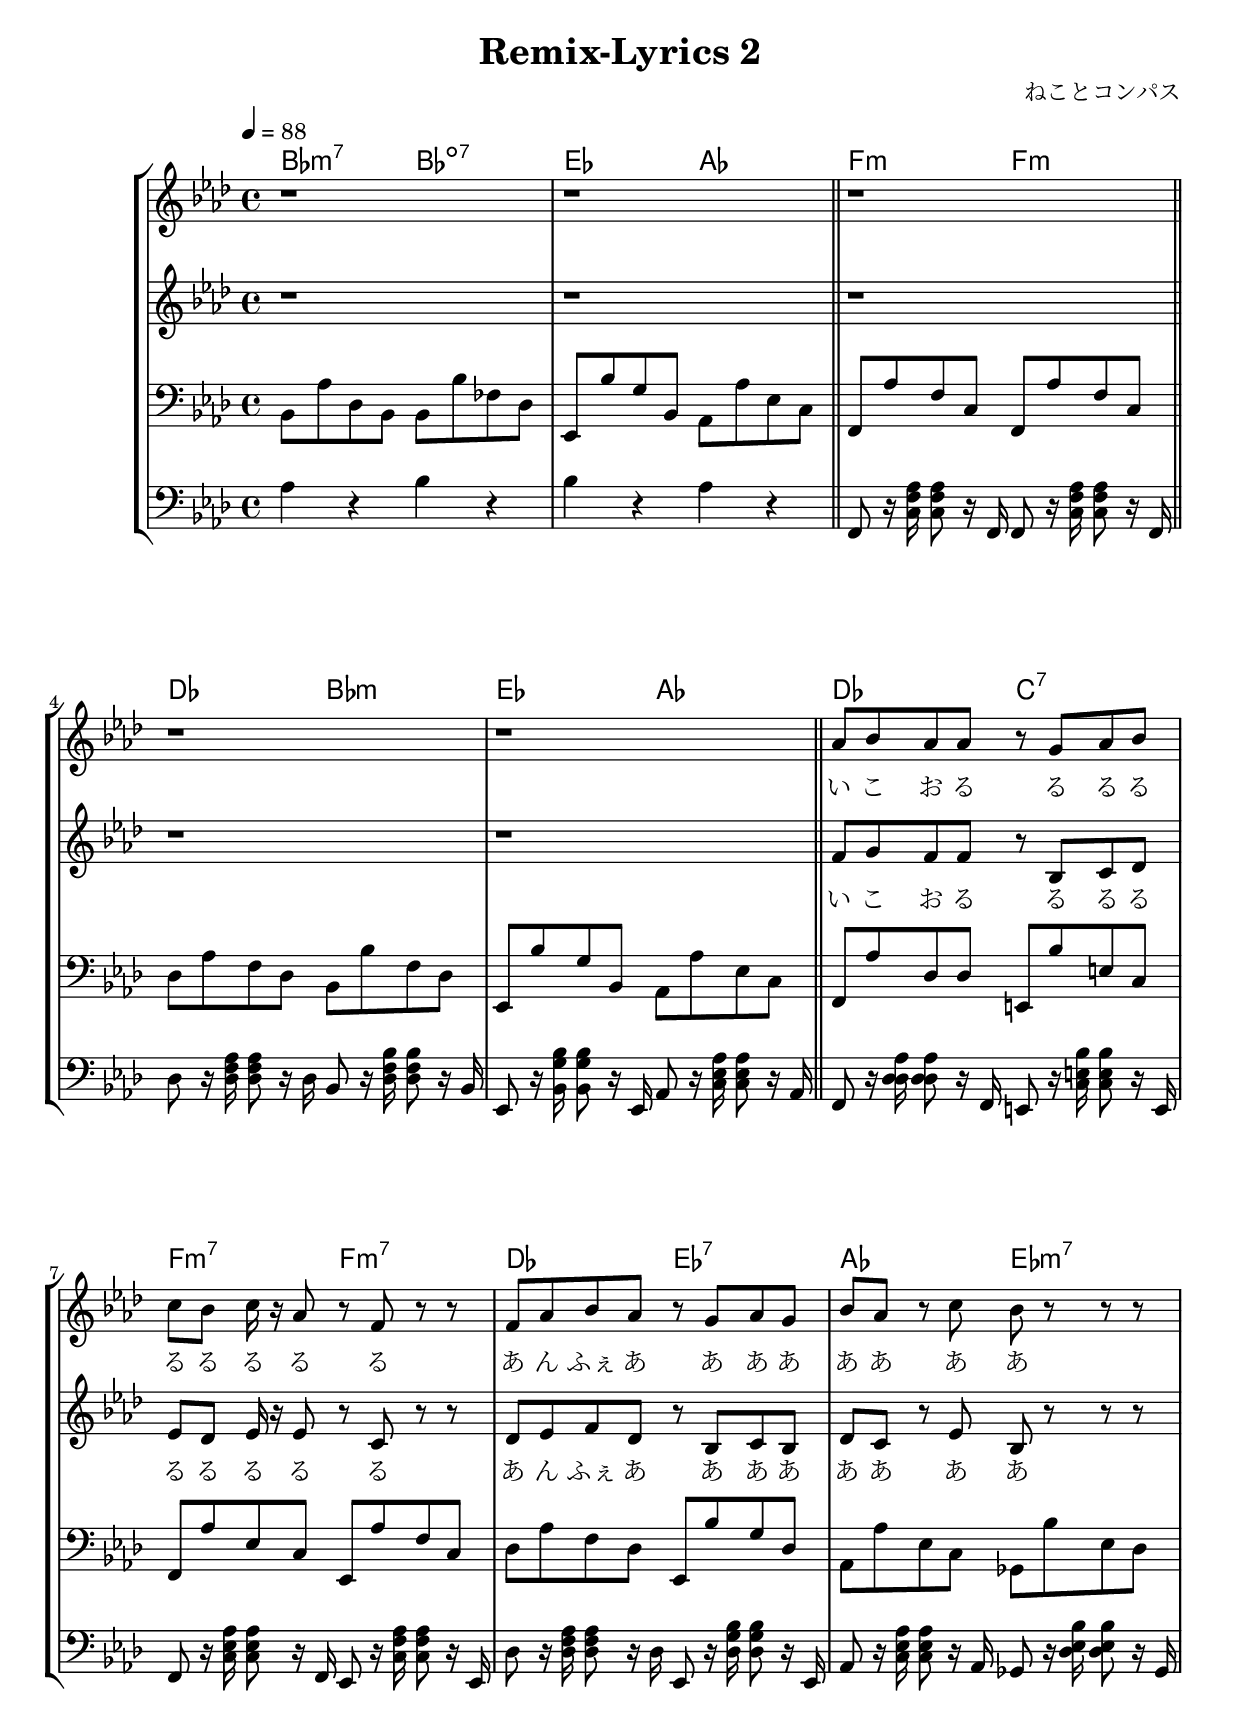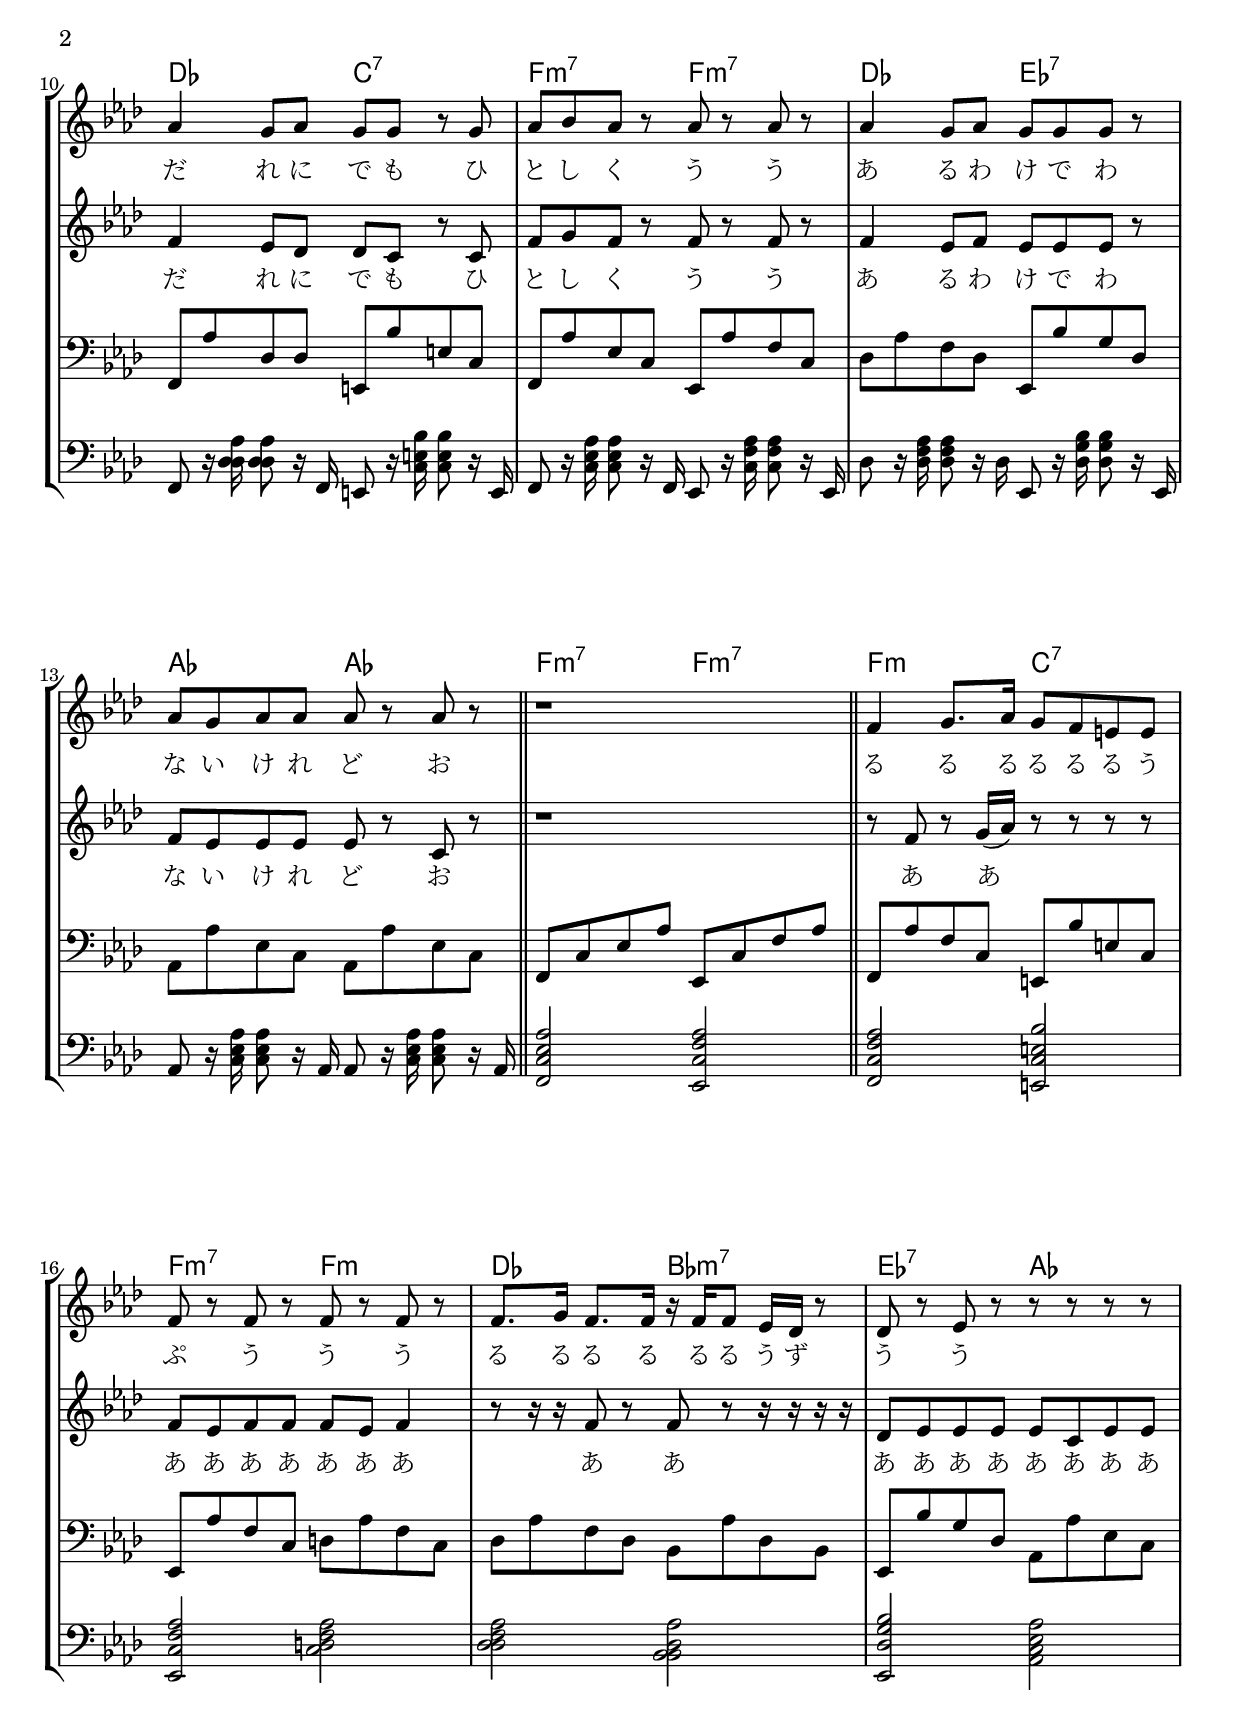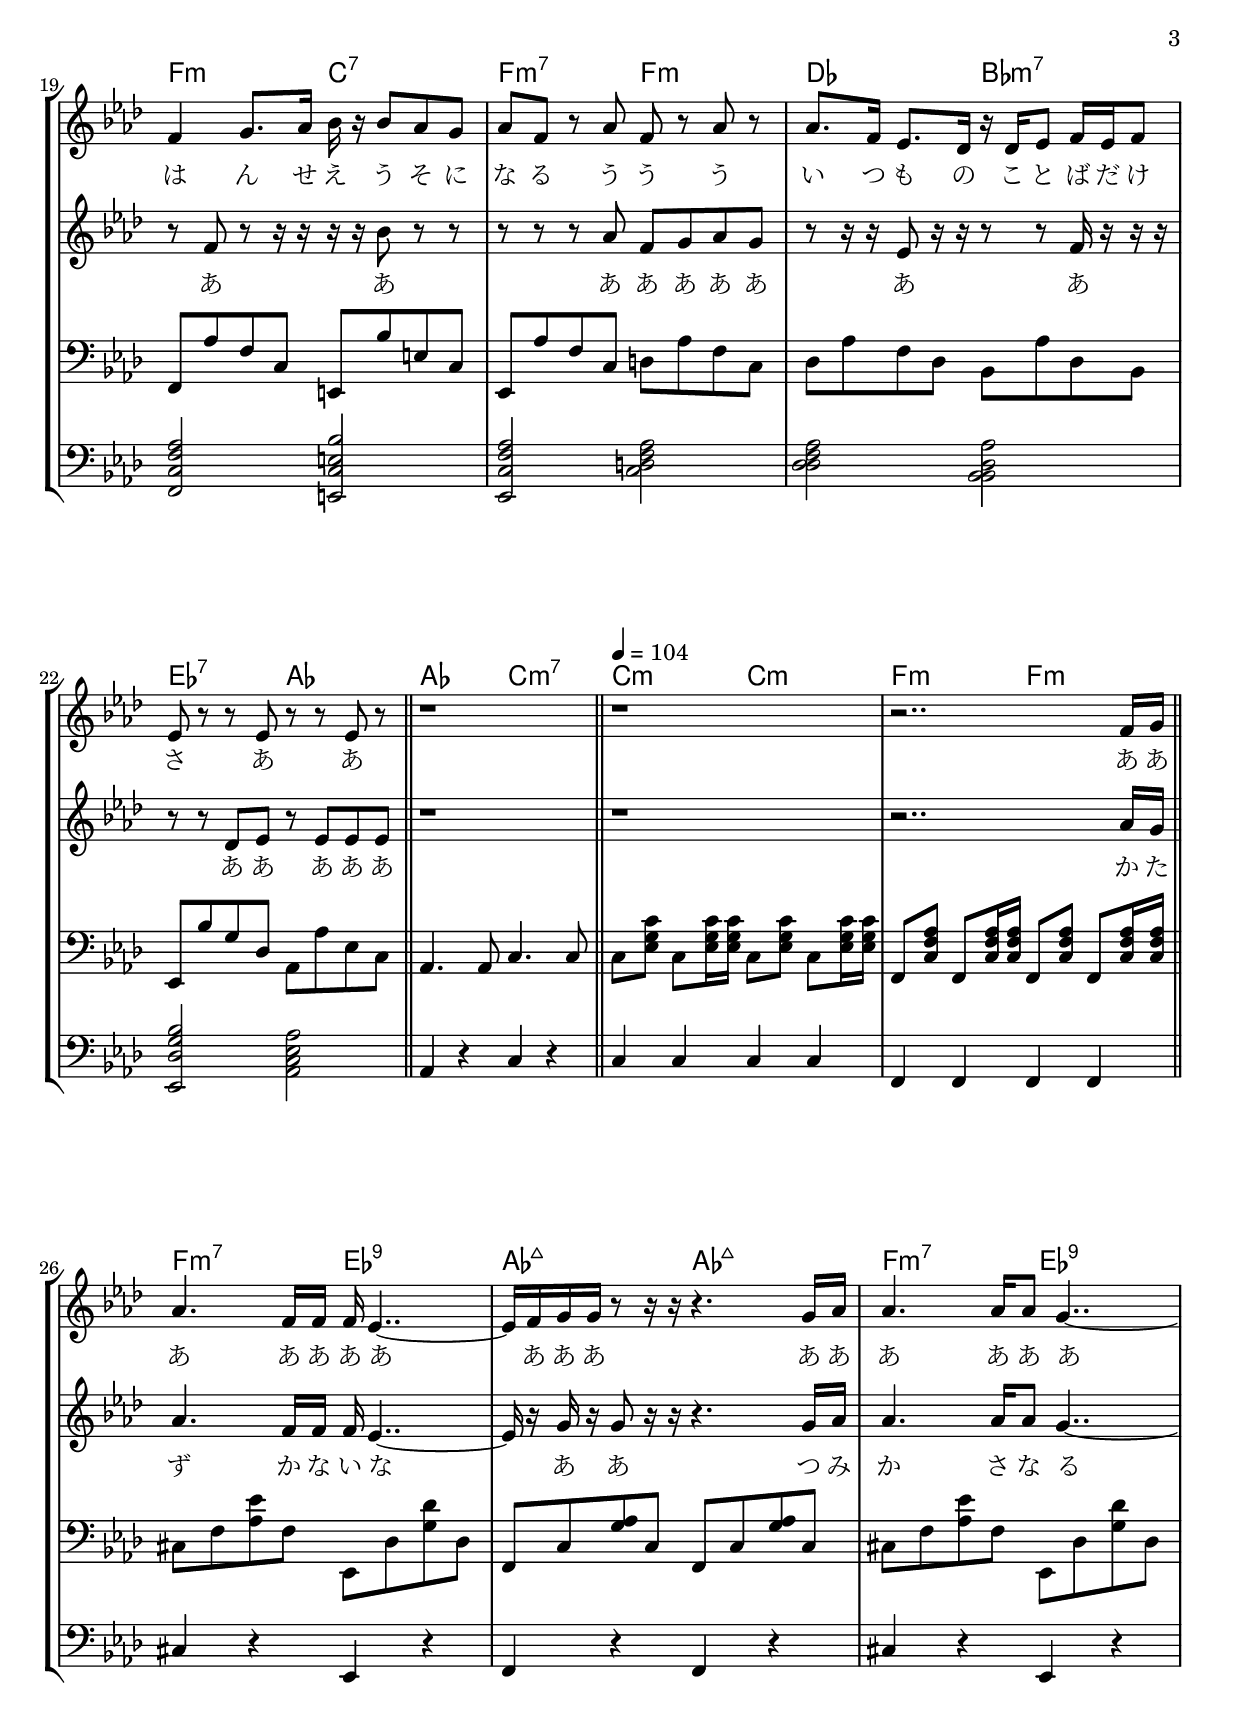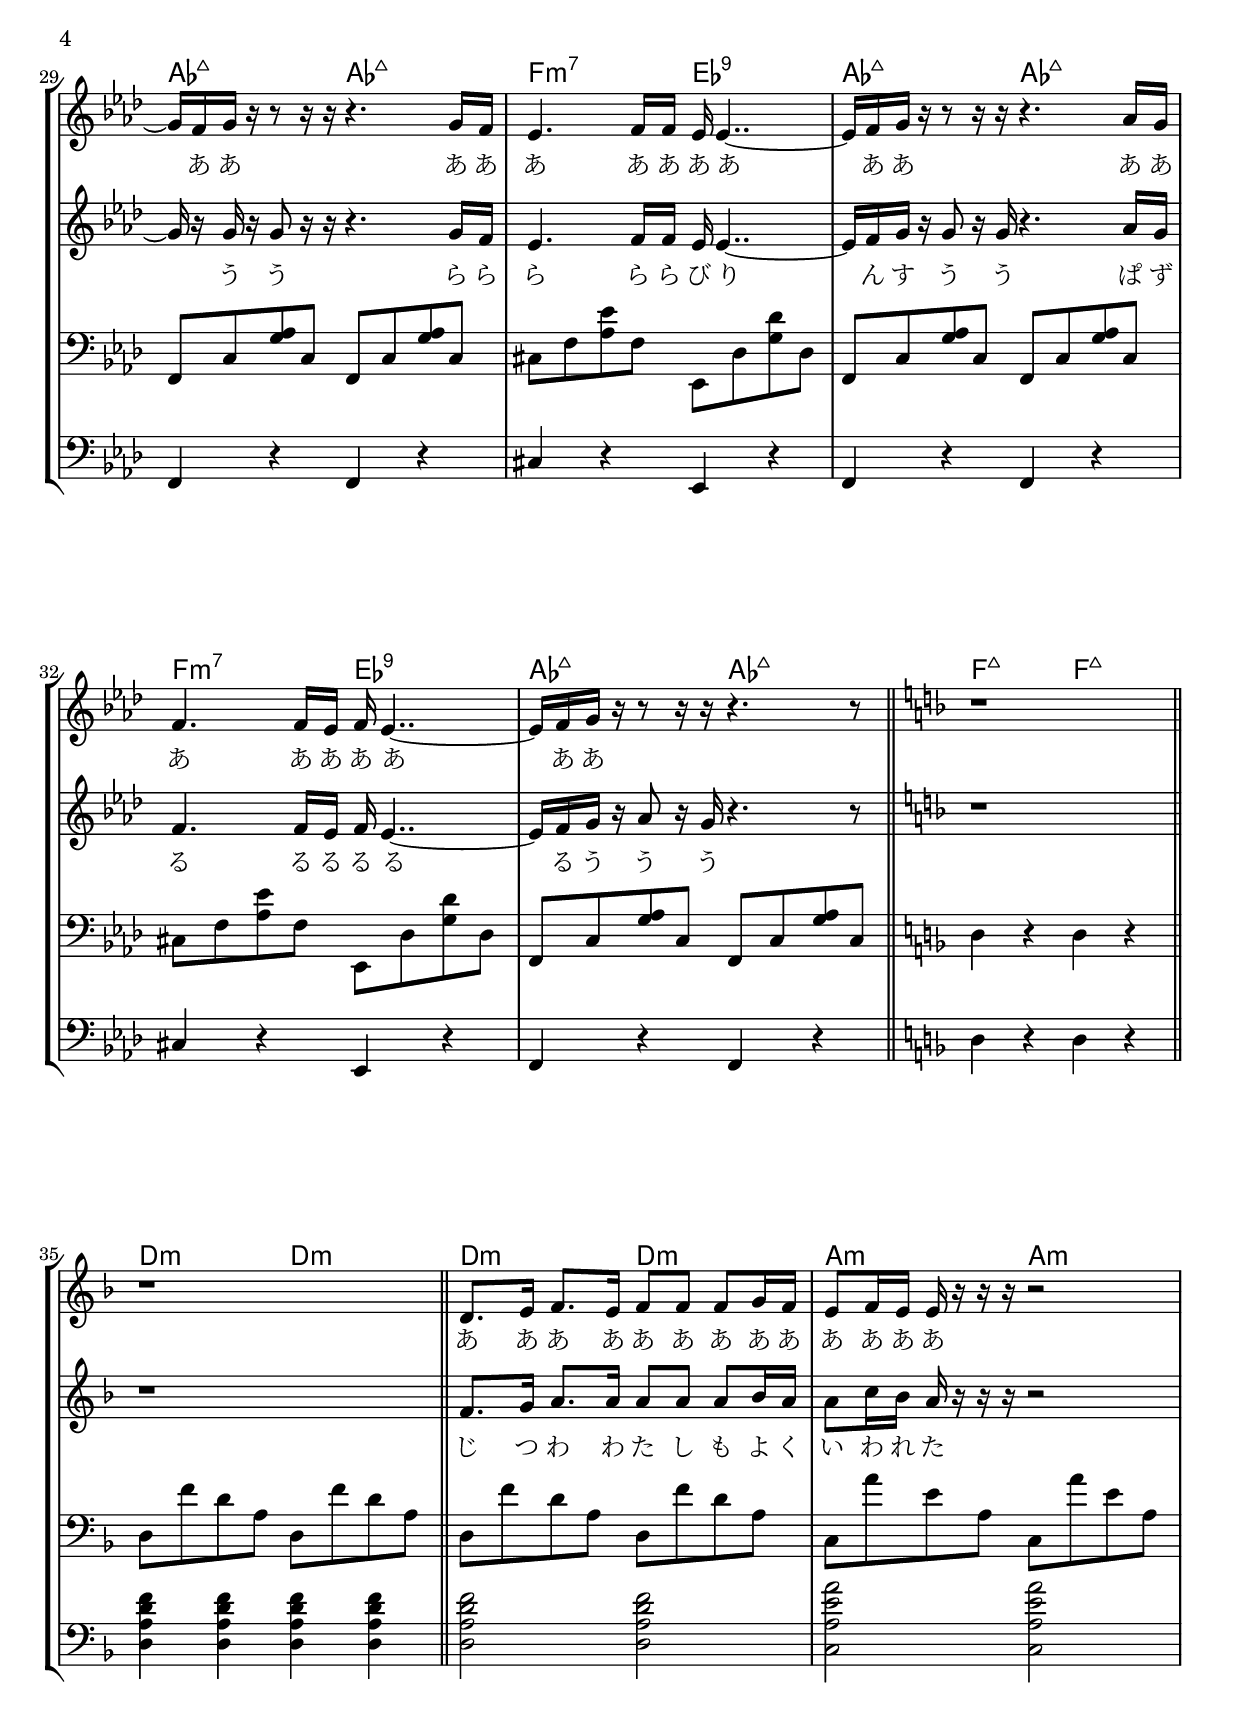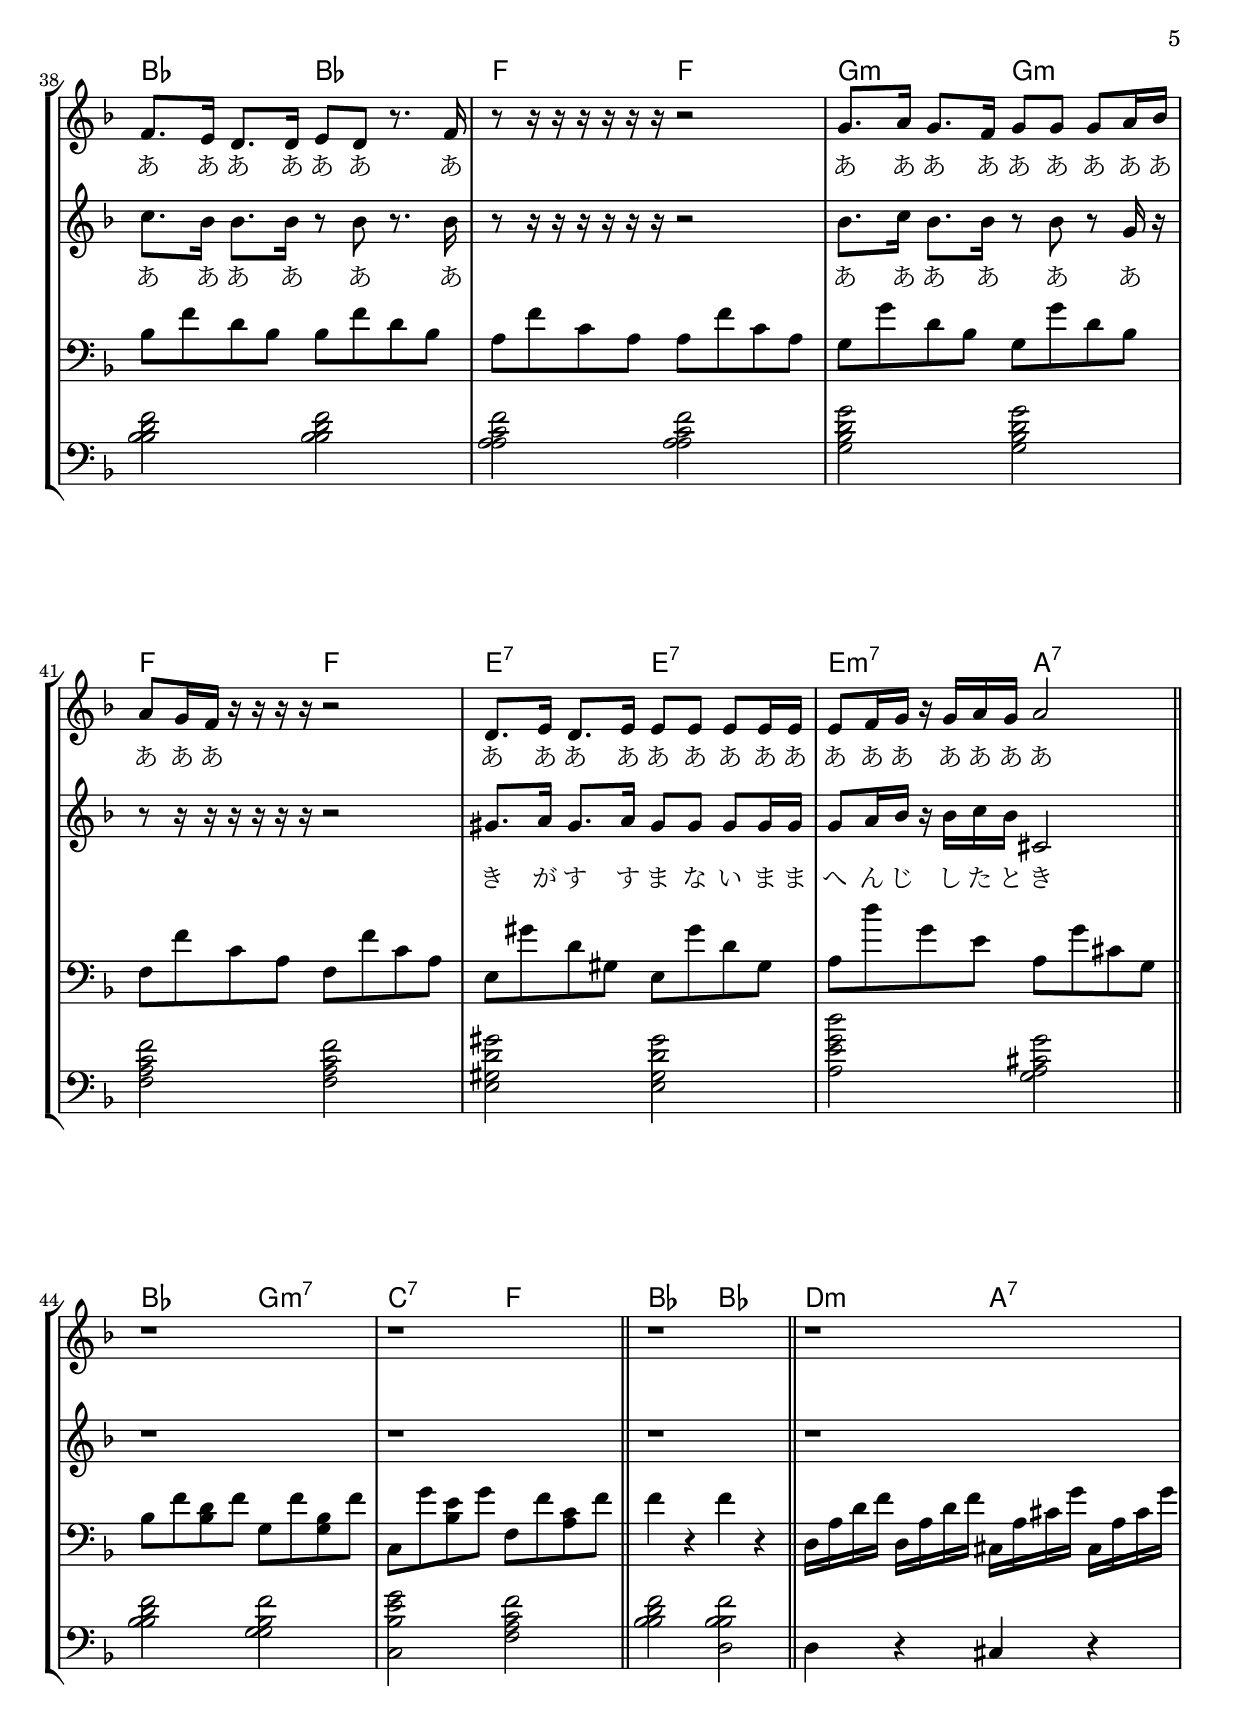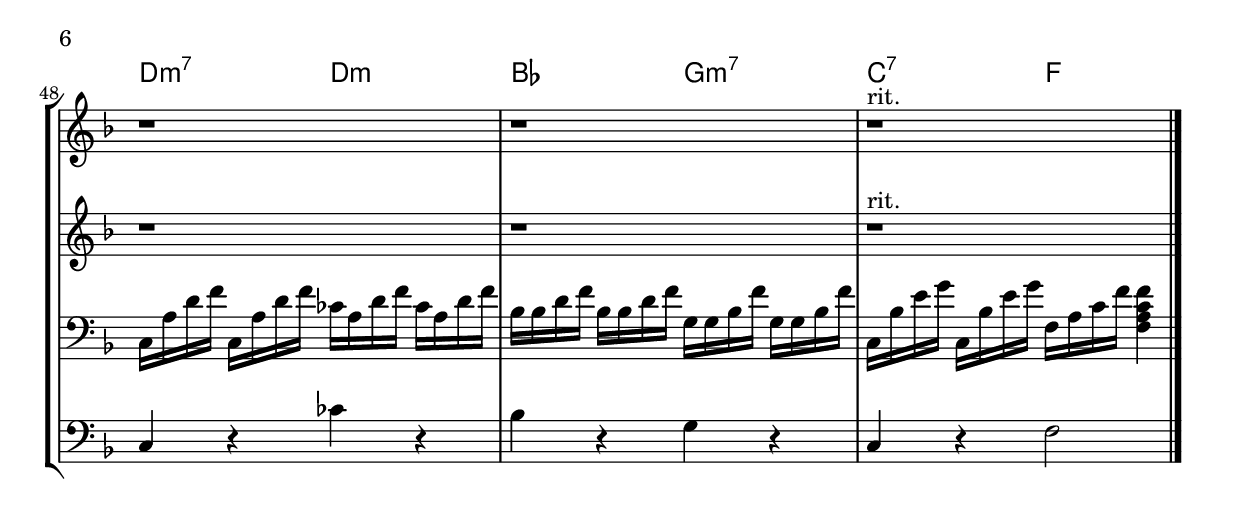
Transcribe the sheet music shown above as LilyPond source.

\version "2.12.1"

\header {
	title = \markup {"Remix-Lyrics 2"}
	composer = \markup \center-column {ねことコンパス}
}

harmony = \chordmode {
	bes2:min7 bes:dim7 es as 

	f:m f:m 

	des bes:m es as 

	des c:7 f:min7 f:min7 des es:7 as es:min7 des c:7 f:min7 f:min7 des es:7 as as 

	f:min7 f:min7 

	f:m c:7 f:min7 f:m des bes:min7 es:7 as f:m c:7 f:min7 f:m des bes:min7 es:7 as 

	as c:min7 

	c:m c:m f:m f:m 

	f:min7 es:9 as:maj7 as:maj7 f:min7 es:9 as:maj7 as:maj7 f:min7 es:9 as:maj7 as:maj7 f:min7 es:9 as:maj7 as:maj7 

	f:maj7 f:maj7 

	d:m d:m 

	d:m d:m a:m a:m bes bes f f g:m g:m f f e:7 e:7 e:m7 a:7 

	bes g:min7 c:7 f 

	bes bes 

	d:m a:7 d:min7 d:m bes g:min7 c:7 f 
}

melody = {
	\key as \major
	\tempo 4 = 88
	r1 | r1   
	r1   
	r1 | r1   
	\set Staff.midiInstrument = #"fss0.35"
	as'8  bes'8  as'8  as'8  r8  g'8  as'8  bes'8 
	c''8  bes'8  c''16  r16  as'8  r8  f'8  r8  r8 
	f'8  as'8  bes'8  as'8  r8  g'8  as'8  g'8 
	bes'8  as'8  r8  c''8  bes'8  r8  r8  r8 
	as'4  g'8  as'8  g'8  g'8  r8  g'8 
	as'8  bes'8  as'8  r8  as'8  r8  as'8  r8 
	as'4  g'8  as'8  g'8  g'8  g'8  r8 
	as'8  g'8  as'8  as'8  as'8  r8  as'8  r8
	r1   
	\set Staff.midiInstrument = #"fss0.35"
	f'4  g'8.  as'16  g'8  f'8  e'8  e'8 
	f'8  r8  f'8  r8  f'8  r8  f'8  r8 
	f'8.  g'16  f'8.  f'16  r16  f'16  f'8  es'16  des'16  r8 
	des'8  r8  es'8  r8  r8  r8  r8  r8 
	f'4  g'8.  as'16  bes'16  r16  bes'8  as'8  g'8 
	as'8  f'8  r8  as'8  f'8  r8  as'8  r8 
	as'8.  f'16  es'8.  des'16  r16  des'16  es'8  f'16  es'16  f'8 
	es'8  r8  r8  es'8  r8  r8  es'8  r8
	r1   
	\tempo 4 = 104
	r1 | r2.. 
	\set Staff.midiInstrument = #"Lead 2 (sawtooth)"
	f'16  g'16 
	as'4.  f'16  f'16  f'16  es'4..~ 
	es'16  f'16  g'16  g'16  r8  r16  r16  r4.  g'16  as'16 
	as'4.  as'16  as'8  g'4..~ 
	g'16  f'16  g'16  r16  r8  r16  r16  r4.  g'16  f'16 
	es'4.  f'16  f'16  es'16  es'4..~ 
	es'16  f'16  g'16  r16  r8  r16  r16  r4.  as'16  g'16 
	f'4.  f'16  es'16  f'16  es'4..~ 
	es'16  f'16  g'16  r16  r8  r16  r16  r4.  	r8 	\key f \major
	r1   
	r1   
	\set Staff.midiInstrument = #"FX 4 (atmosphere)"
	d'8.  e'16  f'8.  e'16  f'8  f'8  f'8  g'16  f'16 
	e'8  f'16  e'16  e'16  r16  r16  r16  r2 
	f'8.  e'16  d'8.  d'16  e'8  d'8  r8.  f'16 
	r8  r16  r16  r16  r16  r16  r16  r2 
	g'8.  a'16  g'8.  f'16  g'8  g'8  g'8  a'16  bes'16 
	a'8  g'16  f'16  r16  r16  r16  r16  r2 
	d'8.  e'16  d'8.  e'16  e'8  e'8  e'8  e'16  e'16 
	e'8  f'16  g'16  r16  g'16  a'16  g'16  a'2
	r1 | r1   
	r1   
	r1 | r1 | r1 | r1^"rit." \bar "|."
}

words = \lyricmode {
	
	
	
	い  こ  お  る  る  る  る  る  る  る  る  る  あ  ん  ふぇ  あ  あ  あ  あ  あ  あ  あ  あ  だ  れ  に  で  も  ひ  と  し  く  う  う  あ  る  わ  け  で  わ  な  い  け  れ  ど  お  
	
	る  る  る  る  る  る  う  ぷ  う  う  う  る  る  る  る  る  る  う  ず  う  う  は  ん  せ  え  う  そ  に  な  る  う  う  う  い  つ  も  の  こ  と  ば  だ  け  さ  あ  あ  
	
	
	あ  あ  あ  あ  あ  あ  あ  あ  あ  あ  あ  あ  あ  あ  あ  あ  あ  あ  あ  あ  あ  あ  あ  あ  あ  あ  あ  あ  あ  あ  あ  あ  あ  あ  あ  あ  
	
	
	あ  あ  あ  あ  あ  あ  あ  あ  あ  あ  あ  あ  あ  あ  あ  あ  あ  あ  あ  あ  あ  あ  あ  あ  あ  あ  あ  あ  あ  あ  あ  あ  あ  あ  あ  あ  あ  あ  あ  あ  あ  あ  あ  あ  あ  あ  あ  あ  
	
	
	
}

secondmelody = {
	\key as \major
	\tempo 4 = 88
	r1 | r1   
	r1   
	r1 | r1   
	\set Staff.midiInstrument = #"fss0.35"
	f'8  g'8  f'8  f'8  r8  bes8  c'8  des'8 
	es'8  des'8  es'16  r16  es'8  r8  c'8  r8  r8 
	des'8  es'8  f'8  des'8  r8  bes8  c'8  bes8 
	des'8  c'8  r8  es'8  bes8  r8  r8  r8 
	f'4  es'8  des'8  des'8  c'8  r8  c'8 
	f'8  g'8  f'8  r8  f'8  r8  f'8  r8 
	f'4  es'8  f'8  es'8  es'8  es'8  r8 
	f'8  es'8  es'8  es'8  es'8  r8  c'8  r8
	r1   
	\set Staff.midiInstrument = #"Ocarina"
	r8  f'8  r8  g'16  (as'16)  r8  r8  r8  r8 
	f'8  es'8  f'8  f'8  f'8  es'8  f'4 
	r8  r16  r16  f'8  r8  f'8  r8  r16  r16  r16  r16 
	des'8  es'8  es'8  es'8  es'8  c'8  es'8  es'8 
	r8  f'8  r8  r16  r16  r16  r16  bes'8  r8  r8 
	r8  r8  r8  as'8  f'8  g'8  as'8  g'8 
	r8  r16  r16  es'8  r16  r16  r8  r8  f'16  r16  r16  r16 
	r8  r8  des'8  es'8  r8  es'8  es'8  es'8
	r1   
	\tempo 4 = 104
	r1 | r2.. 
	\set Staff.midiInstrument = #"fss0.35"
	as'16  g'16 
	as'4.  f'16  f'16  f'16  es'4..~ 
	es'16  r16  g'16  r16  g'8  r16  r16  r4.  g'16  as'16 
	as'4.  as'16  as'8  g'4..~ 
	g'16  r16  g'16  r16  g'8  r16  r16  r4.  g'16  f'16 
	es'4.  f'16  f'16  es'16  es'4..~ 
	es'16  f'16  g'16  r16  g'8  r16  g'16  r4.  as'16  g'16 
	f'4.  f'16  es'16  f'16  es'4..~ 
	es'16  f'16  g'16  r16  as'8  r16  g'16  r4.  	r8 	\key f \major
	r1   
	r1   
	\set Staff.midiInstrument = #"fss0.42"
	f'8.  g'16  a'8.  a'16  a'8  a'8  a'8  bes'16  a'16 
	a'8  c''16  bes'16  a'16  r16  r16  r16  r2 
	c''8.  bes'16  bes'8.  bes'16  r8  bes'8  r8.  bes'16 
	r8  r16  r16  r16  r16  r16  r16  r2 
	bes'8.  c''16  bes'8.  bes'16  r8  bes'8  r8  g'16  r16 
	r8  r16  r16  r16  r16  r16  r16  r2 
	gis'8.  a'16  gis'8.  a'16  gis'8  gis'8  gis'8  gis'16  gis'16 
	g'8  a'16  bes'16  r16  bes'16  c''16  bes'16  cis'2
	r1 | r1   
	r1   
	r1 | r1 | r1 | r1^"rit." \bar "|."
}

secondwords = \lyricmode {
	
	
	
	い  こ  お  る  る  る  る  る  る  る  る  る  あ  ん  ふぇ  あ  あ  あ  あ  あ  あ  あ  あ  だ  れ  に  で  も  ひ  と  し  く  う  う  あ  る  わ  け  で  わ  な  い  け  れ  ど  お  
	
	あ  あ  あ  あ  あ  あ  あ  あ  あ  あ  あ  あ  あ  あ  あ  あ  あ  あ  あ  あ  あ  あ  あ  あ  あ  あ  あ  あ  あ  あ  あ  あ  あ  
	
	
	か  た  ず  か  な  い  な  あ  あ  つ  み  か  さ  な  る  う  う  ら  ら  ら  ら  ら  び  り  ん  す  う  う  ぱ  ず  る  る  る  る  る  る  う  う  う  
	
	
	じ  つ  わ  わ  た  し  も  よ  く  い  わ  れ  た  あ  あ  あ  あ  あ  あ  あ  あ  あ  あ  あ  あ  き  が  す  す  ま  な  い  ま  ま  へ  ん  じ  し  た  と  き  
	
	
	
}

tempochange = {
	\tempo 4 = 88
	r1 | r1 \bar "||"
	\tempo 4 = 88
	r1 \bar "||"
	\tempo 4 = 88
	r1 | r1 \bar "||"
	\tempo 4 = 88
	r1 | r1 | r1 | r1 | r1 | r1 | r1 | r1 \bar "||"
	\tempo 4 = 88
	r1 \bar "||"
	\tempo 4 = 88
	r1 | r1 | r1 | r1 | r1 | r1 | r1 | r1 \bar "||"
	\tempo 4 = 88
	r1 \bar "||"
	\tempo 4 = 104
	r1 | r1 \bar "||"
	\tempo 4 = 104
	r1 | r1 | r1 | r1 | r1 | r1 | r1 | r1 \bar "||"
	\tempo 4 = 104
	r1 \bar "||"
	\tempo 4 = 104
	r1 \bar "||"
	\tempo 4 = 104
	r1 | r1 | r1 | r1 | r1 | r1 | r1 | r1 \bar "||"
	\tempo 4 = 104
	r1 | r1 \bar "||"
	\tempo 4 = 104
	r1 \bar "||"
	\tempo 4 = 104
	r1 | r1 | r1 | \tempo 4 = 78 r2 \tempo 4 = 69 r2 \bar "|."
}

mainacc = {
	\clef bass
	\set Staff.midiInstrument = #"Electric Piano 1"
	\key as \major
	\tempo 4 = 88
	bes,8 as des bes,
	bes,8 bes fes des
	es,8 bes g bes,
	as,8 as es c
	\bar "||"

	\set Staff.midiInstrument = #"Electric Piano 1"
	f,8 as f c
	f,8 as f c
	\bar "||"

	\set Staff.midiInstrument = #"Acoustic Guitar (nylon)"
	des8 as f des
	bes,8 bes f des
	es,8 bes g bes,
	as,8 as es c
	\bar "||"

	\set Staff.midiInstrument = #"Acoustic Guitar (nylon)"
	f,8 as des des
	e,8 bes e c
	f,8 as es c
	es,8 as f c
	des8 as f des
	es,8 bes g des
	as,8 as es c
	ges,8 bes es des
	f,8 as des des
	e,8 bes e c
	f,8 as es c
	es,8 as f c
	des8 as f des
	es,8 bes g des
	as,8 as es c
	as,8 as es c
	\bar "||"

	\set Staff.midiInstrument = #"Acoustic Guitar (steel)"
	f,8 c8 es8 as8
	es,8 c8 f8 as8
	\bar "||"

	\set Staff.midiInstrument = #"Acoustic Guitar (nylon)"
	f,8 as f c
	e,8 bes e c
	es,8 as f c
	d8 as f c
	des8 as f des
	bes,8 as des bes,
	es,8 bes g des
	as,8 as es c
	f,8 as f c
	e,8 bes e c
	es,8 as f c
	d8 as f c
	des8 as f des
	bes,8 as des bes,
	es,8 bes g des
	as,8 as es c
	\bar "||"

	\set Staff.midiInstrument = #"FX 2 (soundtrack)"
	as,4.as,8
	c4.c8
	\bar "||"

	\set Staff.midiInstrument = #"Pad 2 (warm)"
	\tempo 4 = 104
	c8 <es g c'> c <es g c'>16 <es g c'>
	c8 <es g c'> c <es g c'>16 <es g c'>
	f,8 <c f as> f, <c f as>16 <c f as>
	f,8 <c f as> f, <c f as>16 <c f as>
	\bar "||"

	\set Staff.midiInstrument = #"Lead 7 (fifths)"
	cis8 f <as es'> f
	es,8 des <g des'> des
	f,8 c <g as> c
	f,8 c <g as> c
	cis8 f <as es'> f
	es,8 des <g des'> des
	f,8 c <g as> c
	f,8 c <g as> c
	cis8 f <as es'> f
	es,8 des <g des'> des
	f,8 c <g as> c
	f,8 c <g as> c
	cis8 f <as es'> f
	es,8 des <g des'> des
	f,8 c <g as> c
	f,8 c <g as> c
	\bar "||"

	\set Staff.midiInstrument = #"Lead 7 (fifths)"
	\key f \major
	d4 r4
	d4 r4
	\bar "||"

	\set Staff.midiInstrument = #"Bright Acoustic"
	d8 f' d' a
	d8 f' d' a
	\bar "||"

	\set Staff.midiInstrument = #"Acoustic grand"
	d8 f' d' a
	d8 f' d' a
	c8 a' e' a
	c8 a' e' a
	bes8 f' d' bes
	bes8 f' d' bes
	a8 f' c' a
	a8 f' c' a
	g8 g' d' bes
	g8 g' d' bes
	f8 f' c' a
	f8 f' c' a
	e8 gis' d' gis
	e8 gis' d' gis
	a8 d'' g' e'
	a8 g' cis' g
	\bar "||"

	\set Staff.midiInstrument = #"Electric Grand"
	bes8 f' <bes d'> f'
	g8 f' <g bes> f'
	c8 g' <bes e'> g'
	f8 f' <a c'> f'
	\bar "||"

	\set Staff.midiInstrument = #"Electric Grand"
	f'4 r4
	f'4 r4
	\bar "||"

	\set Staff.midiInstrument = #"Electric Grand"
	d16 a d' f' d a d' f'
	cis16 a cis' g' cis a cis' g'
	c16 a d' f' c a d' f'
	ces'16 a d' f' ces' a d' f'
	bes16 bes d' f' bes bes d' f'
	g16 g bes f' g g bes f'
	c16 bes e' g' c bes e' g'
	f16 a c' f' <f a c' f'>4
	\bar "|."
}

subacc = {
	\clef bass
	\set Staff.midiInstrument = #"Acoustic grand"
	\key as \major
	\tempo 4 = 88
	as4 r4
	bes4 r4
	bes4 r4
	as4 r4
	\bar "||"

	\set Staff.midiInstrument = #"Pad 3 (polysynth)"
	f,8 r16 <c f as>16 <c f as>8 r16 f,16
	f,8 r16 <c f as>16 <c f as>8 r16 f,16
	\bar "||"

	\set Staff.midiInstrument = #"Synthstrings 2"
	des8 r16 <des f as>16 <des f as>8 r16 des16
	bes,8 r16 <des f bes>16 <des f bes>8 r16 bes,16
	es,8 r16 <bes, g bes>16 <bes, g bes>8 r16 es,16
	as,8 r16 <c es as>16 <c es as>8 r16 as,16
	\bar "||"

	\set Staff.midiInstrument = #"Synthstrings 2"
	f,8 r16 <des des as>16 <des des as>8 r16 f,16
	e,8 r16 <c e bes>16 <c e bes>8 r16 e,16
	f,8 r16 <c es as>16 <c es as>8 r16 f,16
	es,8 r16 <c f as>16 <c f as>8 r16 es,16
	des8 r16 <des f as>16 <des f as>8 r16 des16
	es,8 r16 <des g bes>16 <des g bes>8 r16 es,16
	as,8 r16 <c es as>16 <c es as>8 r16 as,16
	ges,8 r16 <des es bes>16 <des es bes>8 r16 ges,16
	f,8 r16 <des des as>16 <des des as>8 r16 f,16
	e,8 r16 <c e bes>16 <c e bes>8 r16 e,16
	f,8 r16 <c es as>16 <c es as>8 r16 f,16
	es,8 r16 <c f as>16 <c f as>8 r16 es,16
	des8 r16 <des f as>16 <des f as>8 r16 des16
	es,8 r16 <des g bes>16 <des g bes>8 r16 es,16
	as,8 r16 <c es as>16 <c es as>8 r16 as,16
	as,8 r16 <c es as>16 <c es as>8 r16 as,16
	\bar "||"

	\set Staff.midiInstrument = #"Rock Organ"
	<f, c es as>2
	<es, c f as>2
	\bar "||"

	\set Staff.midiInstrument = #"Electric Guitar (clean)"
	<f, c f as>2
	<e, c e bes>2
	<es, c f as>2
	<d c f as>2
	<des des f as>2
	<bes, bes, des as>2
	<es, des g bes>2
	<as, c es as>2
	<f, c f as>2
	<e, c e bes>2
	<es, c f as>2
	<d c f as>2
	<des des f as>2
	<bes, bes, des as>2
	<es, des g bes>2
	<as, c es as>2
	\bar "||"

	\set Staff.midiInstrument = #"Reed organ"
	as,4 r4
	c4 r4
	\bar "||"

	\set Staff.midiInstrument = #"Acoustic Guitar (nylon)"
	\tempo 4 = 104
	c4 c4
	c4 c4
	f,4 f,4
	f,4 f,4
	\bar "||"

	\set Staff.midiInstrument = #"Acoustic Guitar (nylon)"
	cis4 r4
	es,4 r4
	f,4 r4
	f,4 r4
	cis4 r4
	es,4 r4
	f,4 r4
	f,4 r4
	cis4 r4
	es,4 r4
	f,4 r4
	f,4 r4
	cis4 r4
	es,4 r4
	f,4 r4
	f,4 r4
	\bar "||"

	\set Staff.midiInstrument = #"Synthstrings 1"
	\key f \major
	d4 r4
	d4 r4
	\bar "||"

	\set Staff.midiInstrument = #"FX 2 (soundtrack)"
	<d a d' f'>4 <d a d' f'>4
	<d a d' f'>4 <d a d' f'>4
	\bar "||"

	\set Staff.midiInstrument = #"Acoustic Guitar (steel)"
	<d a d' f'>2
	<d a d' f'>2
	<c a e' a'>2
	<c a e' a'>2
	<bes bes d' f'>2
	<bes bes d' f'>2
	<a a c' f'>2
	<a a c' f'>2
	<g bes d' g'>2
	<g bes d' g'>2
	<f a c' f'>2
	<f a c' f'>2
	<e gis d' gis'>2
	<e gis d' gis'>2
	<a e' g' d''>2
	<a g cis' g'>2
	\bar "||"

	\set Staff.midiInstrument = #"Acoustic Guitar (steel)"
	<bes bes d' f'>2
	<g g bes f'>2
	<c bes e' g'>2
	<f a c' f'>2
	\bar "||"

	\set Staff.midiInstrument = #"Violin"
	<bes bes d' f'>2
	<d bes bes f'>2
	\bar "||"

	\set Staff.midiInstrument = #"Pad 4 (choir)"
	d4 r4
	cis4 r4
	c4 r4
	ces'4 r4
	bes4 r4
	g4 r4
	c4 r4
	f2
	\bar "|."
}

percA = {
	\drummode {
	r1 |r1 \bar "||"
	cymr4 cymr4 cymr4 cymr4  \bar "||"
	r1  |r2 r8 hho4 hho8  \bar "||"
	hh8 hh8 hh8 hh8 hh8 hh8 hh8 hh8  |hh8 hh8 hh8 hh8 hh4 hh8 hh8  |hh8 hh8 hh8 hh8 hh8 hh8 hh8 hh8  |hh8 hh8 hh8 hh2 r8  |hh8 hh8 hh8 hh8 hh8 hh8 hh8 hh8  |hh8 hh8 hh8 hh8 hh4 hh8 hh8  |hh8 hh8 hh8 hh8 hh8 hh8 hh8 hh8  |r8 hh2. r8  \bar "||"
	r2 r8 hho4 hho8  \bar "||"
	cymr4 cymr4 cymr4 cymr4  |cymr4 cymr8 cymr16 cymr16 cymr4 cymr4  |cymr4 cymr4 cymr4 cymr4  |cymr4 cymr2.  |cymr4 cymr4 cymr4 cymr4  |cymr4 cymr8 cymr16 cymr16 cymr4 cymr4  |cymr4 cymr4 cymr4 cymr4  |cymr4 cymr2.  \bar "||"
	r2 r8 hho4 hho8  \bar "||"
	r1  |r2 r8 hho4 hho8  \bar "||"
	hh8 hh8 hh8 hh8 hh8 hh8 hh8 hh8  |hh8 hh8 hh8 hh8 hh4 hh8 hh8  |hh8 hh8 hh8 hh8 hh8 hh8 hh8 hh8  |hh8 hh8 hh8 hh2 r8  |hh8 hh8 hh8 hh8 hh8 hh8 hh8 hh8  |hh8 hh8 hh8 hh8 hh4 hh8 hh8  |hh8 hh8 hh8 hh8 hh8 hh8 hh8 hh8  |r8 hh2. r8  \bar "||"
	r2. hho4  \bar "||"
	r2 r8 hho4 hho8  \bar "||"
	cymr4 cymr4 cymr4 cymr4  |cymr4 cymr8 cymr16 cymr16 cymr4 cymr4  |cymr4 cymr4 cymr4 cymr4  |cymr4 cymr2.  |cymr4 cymr4 cymr4 cymr4  |cymr4 cymr8 cymr16 cymr16 cymr4 cymr4  |cymr4 cymr4 cymr4 cymr4  |cymr4 cymr2.  \bar "||"
	r1  |r2 r8 hho4 hho8  \bar "||"
	r8 hh2. r8  \bar "||"
	r1  |r1  |r1  |r2 r8 hho4 hho8  \bar "|."
	}
}

percB = {
	\drummode {
	r1 |r1 \bar "||"
	r2 sn2  \bar "||"
	r4. hhp2 hhp8  |hhp4 hhp4 hhp4 hhp4  \bar "||"
	r4 sn8. sn8 sn8. sn8. sn16  |r4 sn8. sn8 sn8. sn4  |r4 sn8. sn8 sn8. sn8. sn16  |r8 sn8 sn4 sn8 sn16 sn8 sn8 sn16  |r4 sn8. sn8 sn8. sn8. sn16  |r4 sn8. sn8 sn8. sn4  |r4 sn8. sn8 sn8. sn8. sn16  |r4 sn2 sn4  \bar "||"
	hhp4 hhp4 hhp4 hhp4  \bar "||"
	r2 sn2  |r2 sn2  |r2 sn2  |r8 sn8 sn2.  |r2 sn2  |r2 sn2  |r2 sn2  |r8 sn8 sn2.  \bar "||"
	hhp4 hhp4 hhp4 hhp4  \bar "||"
	r4. hhp2 hhp8  |hhp4 hhp4 hhp4 hhp4  \bar "||"
	r4 sn8. sn8 sn8. sn8. sn16  |r4 sn8. sn8 sn8. sn4  |r4 sn8. sn8 sn8. sn8. sn16  |r8 sn8 sn4 sn8 sn16 sn8 sn8 sn16  |r4 sn8. sn8 sn8. sn8. sn16  |r4 sn8. sn8 sn8. sn4  |r4 sn8. sn8 sn8. sn8. sn16  |r4 sn2 sn4  \bar "||"
	r16 hhp16 hhp8 hhp16 hhp8 hhp2 hhp16  \bar "||"
	hhp4 hhp4 hhp4 hhp4  \bar "||"
	r2 sn2  |r2 sn2  |r2 sn2  |r8 sn8 sn2.  |r2 sn2  |r2 sn2  |r2 sn2  |r8 sn8 sn2.  \bar "||"
	r4. hhp2 hhp8  |hhp4 hhp4 hhp4 hhp4  \bar "||"
	r4 sn2 sn4  \bar "||"
	r4. hhp2 hhp8  |r4. hhp2 hhp8  |r4. hhp2 hhp8  |hhp4 hhp4 hhp4 hhp4  \bar "|."
	}
}

percC = {
	\drummode {
	r1 |r1 \bar "||"
	bd2 r8 bd4.  \bar "||"
	hh4 hh4 hh4 hh4  |r4. hh2 r8  \bar "||"
	bd8 bd4 bd2 bd8  |bd8 bd2 bd4.  |bd8 bd4 bd2 bd8  |bd4 r16 bd8. bd2  |bd8 bd4 bd2 bd8  |bd8 bd2 bd4.  |bd8 bd4 bd2 bd8  |bd8 bd4. bd4. bd8  \bar "||"
	r4. hh2 r8  \bar "||"
	bd2. r8 bd8  |bd2. r8 bd8  |bd2. r8 bd8  |bd4. bd8 bd4. bd8  |bd2. r8 bd8  |bd2. r8 bd8  |bd2. r8 bd8  |bd2 r8 bd4.  \bar "||"
	r4. hh2 r8  \bar "||"
	hh4 hh4 hh4 hh4  |r4. hh2 r8  \bar "||"
	bd8 bd4 bd2 bd8  |bd8 bd2 bd4.  |bd8 bd4 bd2 bd8  |bd4 r16 bd8. bd2  |bd8 bd4 bd2 bd8  |bd8 bd2 bd4.  |bd8 bd4 bd2 bd8  |bd8 bd4. bd4. bd8  \bar "||"
	hh8. hh8. hh4 hh4 hh8  \bar "||"
	r4. hh2 r8  \bar "||"
	bd2. r8 bd8  |bd2. r8 bd8  |bd2. r8 bd8  |bd4. bd8 bd4. bd8  |bd2. r8 bd8  |bd2. r8 bd8  |bd2. r8 bd8  |bd2 r8 bd4.  \bar "||"
	hh4 hh4 hh4 hh4  |r4. hh2 r8  \bar "||"
	bd8 bd4. bd4. bd8  \bar "||"
	hh4 hh4 hh4 hh4  |hh4 hh4 hh4 hh4  |hh4 hh4 hh4 hh4  |r4. hh2 r8  \bar "|."
	}
}

percD = {
	\drummode {
	r1 |r1 \bar "||"
	r8. tommh8. tommh2 r8  \bar "||"
	bd2. r8 bd8  |bd8. bd4. r16 bd4 bd8  \bar "||"
	r1  |r2 r8 hho4.  |r1  |r4. r16 hho2 r16  |r1  |r2 r8 hho4.  |r1  |r4. r16 hho2 r16  \bar "||"
	bd8. bd4. r16 bd4 bd8  \bar "||"
	r1 |r1 |r1 |r2 r8 tommh8 tommh4  |r1 |r1 |r1 |r8. tommh8. tommh2 r8  \bar "||"
	bd8. bd4. r16 bd4 bd8  \bar "||"
	bd2. r8 bd8  |bd8. bd4. r16 bd4 bd8  \bar "||"
	r1  |r2 r8 hho4.  |r1  |r4. r16 hho2 r16  |r1  |r2 r8 hho4.  |r1  |r4. r16 hho2 r16  \bar "||"
	r2 ss2  \bar "||"
	bd8. bd4. r16 bd4 bd8  \bar "||"
	r1 |r1 |r1 |r2 r8 tommh8 tommh4  |r1 |r1 |r1 |r8. tommh8. tommh2 r8  \bar "||"
	bd2. r8 bd8  |bd8. bd4. r16 bd4 bd8  \bar "||"
	r1  \bar "||"
	bd2. r8 bd8  |bd8. bd8. bd2 bd8  |bd2. r8 bd8  |bd8. bd4. r16 bd4 bd8  \bar "|."
	}
}

percE = {
	\drummode {
	r1 |r1 \bar "||"
	r2. toml8 toml8  \bar "||"
	r1 | r1 \bar "||"
	r1 |r1 |r1 |r1 |r1 |r1 |r1 |cymc1  \bar "||"
	r1 \bar "||"
	r1 |r1 |r1 |r2. r8 toml8  |r1 |r1 |r1 |r2. toml8 toml8  \bar "||"
	r1 \bar "||"
	r1 | r1 \bar "||"
	r1 |r1 |r1 |r1 |r1 |r1 |r1 |cymc1  \bar "||"
	bd4. bd4 bd4.  \bar "||"
	r1 \bar "||"
	r1 |r1 |r1 |r2. r8 toml8  |r1 |r1 |r1 |r2. toml8 toml8  \bar "||"
	r1 | r1 \bar "||"
	cymc1  \bar "||"
	r1 | r1 | r1 | r1 \bar "|."
	}
}

percF = {
	\drummode {
	r1 | r1 \bar "||"
	hho1  \bar "||"
	r1 | r1 \bar "||"
	r1 |r1 |r1 |r1 |r1 |r1 |r1 |r4 r16 tommh16 tommh4. tommh4  \bar "||"
	r1 \bar "||"
	r1 |r1 |r1 |r1 |r1 |r1 |r1 |hho1  \bar "||"
	r1 \bar "||"
	r1 | r1 \bar "||"
	r1 |r1 |r1 |r1 |r1 |r1 |r1 |r4 r16 tommh16 tommh4. tommh4  \bar "||"
	r1 \bar "||"
	r1 \bar "||"
	r1 |r1 |r1 |r1 |r1 |r1 |r1 |hho1  \bar "||"
	r1 | r1 \bar "||"
	r4 r16 tommh16 tommh4. tommh4  \bar "||"
	r1 | r1 | r1 | r1 \bar "|."
	}
}

percG = {
	\drummode {
	r1 | r1 \bar "||"
	r1 \bar "||"
	r1 | r1 \bar "||"
	r1 |r1 |r1 |r1 |r1 |r1 |r1 |r4. r16 tomml4. tomml8.  \bar "||"
	r1 \bar "||"
	r1 | r1 | r1 | r1 | r1 | r1 | r1 | r1 \bar "||"
	r1 \bar "||"
	r1 | r1 \bar "||"
	r1 |r1 |r1 |r1 |r1 |r1 |r1 |r4. r16 tomml4. tomml8.  \bar "||"
	r1 \bar "||"
	r1 \bar "||"
	r1 | r1 | r1 | r1 | r1 | r1 | r1 | r1 \bar "||"
	r1 | r1 \bar "||"
	r4. r16 tomml4. tomml8.  \bar "||"
	r1 | r1 | r1 | r1 \bar "|."
	}
}

percH = {
	\drummode {
	r1 | r1 \bar "||"
	r1 \bar "||"
	r1 | r1 \bar "||"
	r1 |r1 |r1 |r1 |r1 |r1 |r1 |r2 r16 toml8 toml4 r16  \bar "||"
	r1 \bar "||"
	r1 | r1 | r1 | r1 | r1 | r1 | r1 | r1 \bar "||"
	r1 \bar "||"
	r1 | r1 \bar "||"
	r1 |r1 |r1 |r1 |r1 |r1 |r1 |r2 r16 toml8 toml4 r16  \bar "||"
	r1 \bar "||"
	r1 \bar "||"
	r1 | r1 | r1 | r1 | r1 | r1 | r1 | r1 \bar "||"
	r1 | r1 \bar "||"
	r2 r16 toml8 toml4 r16  \bar "||"
	r1 | r1 | r1 | r1 \bar "|."
	}
}

percI = {
	\drummode {
	r1 | r1 \bar "||"
	r1 \bar "||"
	r1 | r1 \bar "||"
	r1 |r1 |r1 |r1 |r1 |r1 |r1 |r2 r8 tomfh4 tomfh8  \bar "||"
	r1 \bar "||"
	r1 | r1 | r1 | r1 | r1 | r1 | r1 | r1 \bar "||"
	r1 \bar "||"
	r1 | r1 \bar "||"
	r1 |r1 |r1 |r1 |r1 |r1 |r1 |r2 r8 tomfh4 tomfh8  \bar "||"
	r1 \bar "||"
	r1 \bar "||"
	r1 | r1 | r1 | r1 | r1 | r1 | r1 | r1 \bar "||"
	r1 | r1 \bar "||"
	r2 r8 tomfh4 tomfh8  \bar "||"
	r1 | r1 | r1 | r1 \bar "|."
	}
}

\score {
	<<
		\new StaffGroup <<
			\new ChordNames {\harmony}
			\new Voice = "melody" {\melody}
			\new Lyrics \lyricsto "melody" \words
			\new Voice = "secondmelody" {\secondmelody}
			\new Lyrics \lyricsto "secondmelody" \secondwords
			\new Staff = "mainacc" {\mainacc}
			\new Staff = "subacc" {\subacc}
		>>
	>>
	\layout { }
}
